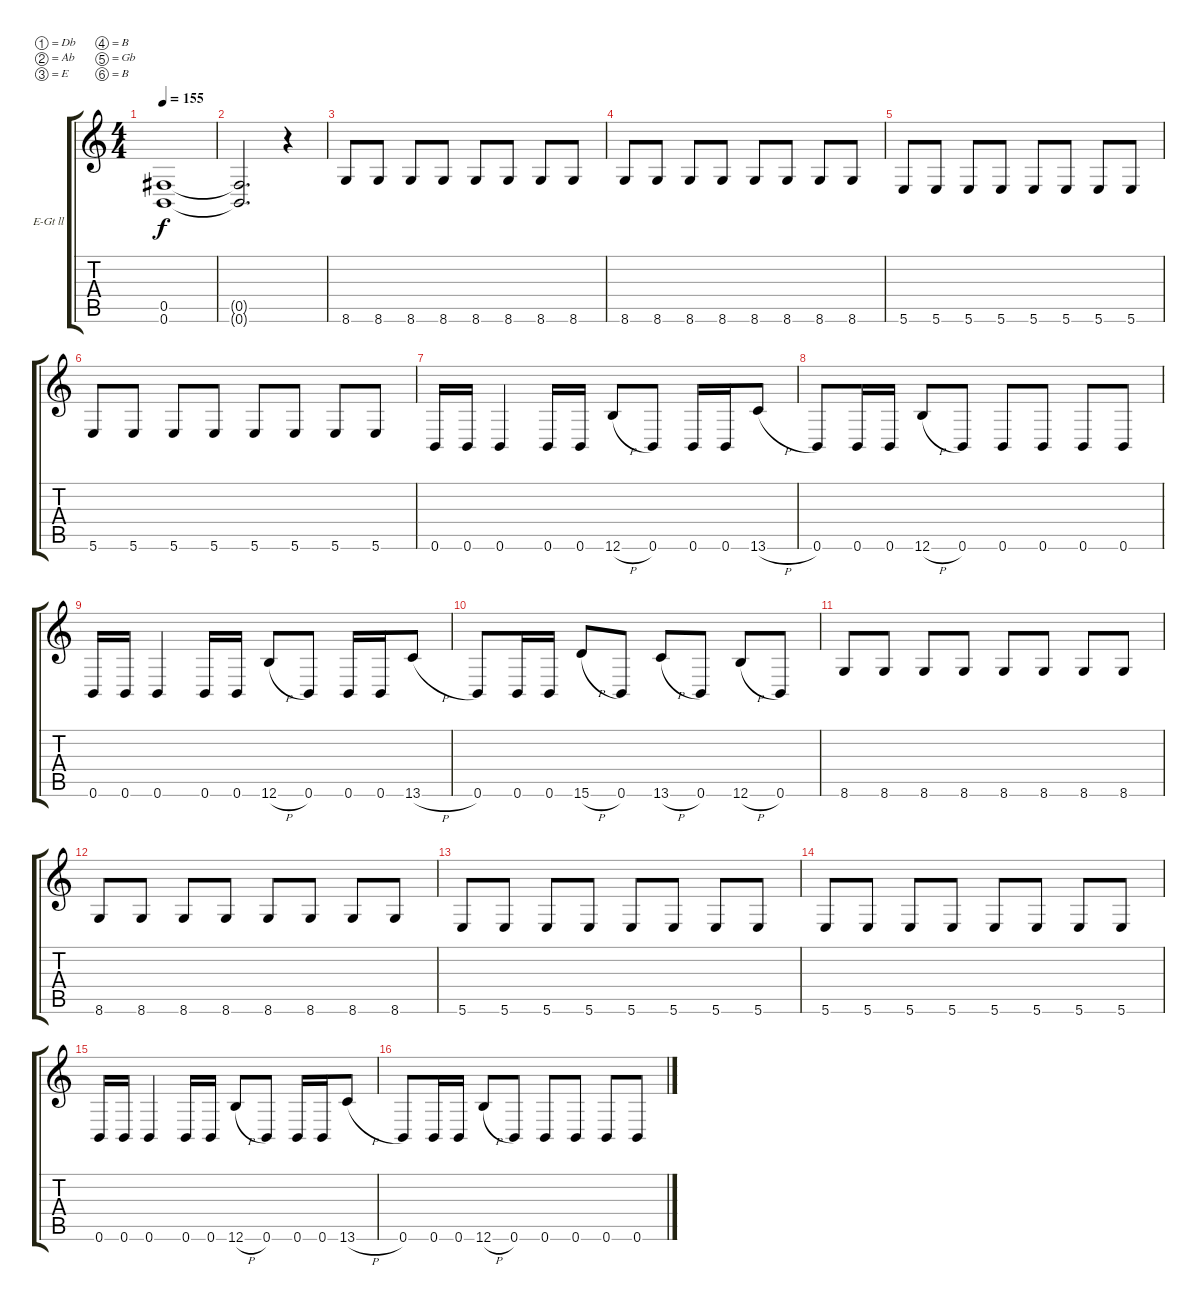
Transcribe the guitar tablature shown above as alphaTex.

\defaultSystemsLayout 4
\bracketExtendMode groupsimilarinstruments
\firstSystemTrackNameOrientation horizontal
\otherSystemsTrackNameOrientation horizontal
\track ("Guitar ll" "E-Gt ll") {instrument overdrivenguitar}
\staff {score tabs}
\tuning (Db4 Ab3 E3 B2 Gb2 B1)
\ts (4 4)
\tempo 155
\clef g2
\scale
1.03909
\ks c
(0.6 0.5).1{dy f} |
\scale
0.960908 (0.6{t} 0.5{t}).2{d} r.4 |
\scale
1.03909 8.6.8 8.6.8 8.6.8 8.6.8 8.6.8 8.6.8 8.6.8 8.6.8 |
\scale
0.960908 8.6.8 8.6.8 8.6.8 8.6.8 8.6.8 8.6.8 8.6.8 8.6.8 |
\scale
1.03909 5.6.8 5.6.8 5.6.8 5.6.8 5.6.8 5.6.8 5.6.8 5.6.8 |
\scale
0.960908 5.6.8 5.6.8 5.6.8 5.6.8 5.6.8 5.6.8 5.6.8 5.6.8 |
\scale
1.03909 0.6.16 0.6.16 0.6.4 0.6.16 0.6.16 12.6{h}.8 0.6.8 0.6.16 0.6.16 13.6{h}.8 |
\scale
0.960908 0.6.8 0.6.16 0.6.16 12.6{h}.8 0.6.8 0.6.8 0.6.8 0.6.8 0.6.8 |
\scale
1.03909 0.6.16 0.6.16 0.6.4 0.6.16 0.6.16 12.6{h}.8 0.6.8 0.6.16 0.6.16 13.6{h}.8 |
\scale
0.960908 0.6.8 0.6.16 0.6.16 15.6{h}.8 0.6.8 13.6{h}.8 0.6.8 12.6{h}.8 0.6.8 |
\scale
1.03909 8.6.8 8.6.8 8.6.8 8.6.8 8.6.8 8.6.8 8.6.8 8.6.8 |
\scale
0.960908 8.6.8 8.6.8 8.6.8 8.6.8 8.6.8 8.6.8 8.6.8 8.6.8 |
\scale
1.03909 5.6.8 5.6.8 5.6.8 5.6.8 5.6.8 5.6.8 5.6.8 5.6.8 |
\scale
0.960908 5.6.8 5.6.8 5.6.8 5.6.8 5.6.8 5.6.8 5.6.8 5.6.8 |
\scale
1.03909 0.6.16 0.6.16 0.6.4 0.6.16 0.6.16 12.6{h}.8 0.6.8 0.6.16 0.6.16 13.6{h}.8 |
\scale
0.960908 0.6.8 0.6.16 0.6.16 12.6{h}.8 0.6.8 0.6.8 0.6.8 0.6.8 0.6.8
